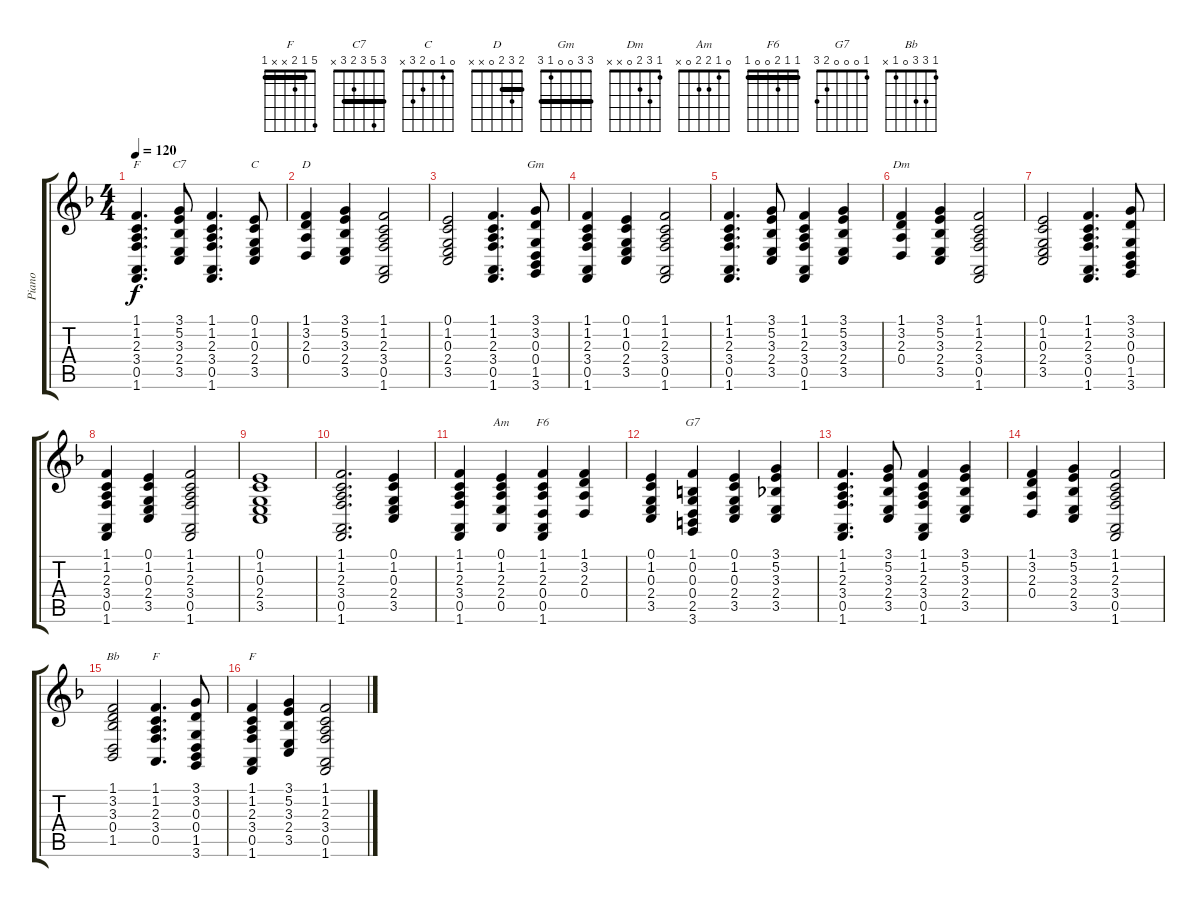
\track ("Piano" "Piano") {instrument electricgrandpiano}
\staff {score tabs}
\tuning (E4 B3 G3 D3 A2 E2) {hide}
\chord ("F" 1 1 2 3 0 1) {barre 1}
\chord ("C7" 3 5 3 2 3 x) {barre 3}
\chord ("C" 0 1 0 2 3 x)
\chord ("D" 2 3 2 0 x x) {barre 2}
\chord ("Gm" 3 3 0 0 1 3) {barre 3}
\chord ("Dm" 1 3 2 0 x x)
\chord ("Am" 0 1 2 2 0 x)
\chord ("F6" 1 1 2 0 0 1) {barre 1}
\chord ("G7" 1 0 0 0 2 3)
\chord ("Bb" 1 3 3 0 1 x)
\chord ("F" 1 1 2 3 0 x) {barre 1}
\chord ("F" 5 1 2 x x 1) {barre 1}
\ts (4 4)
\tempo 120
\clef g2
\ks f
(1.1 1.2 2.3 3.4 0.5 1.6).4{d ch "F" dy f instrument electricgrandpiano} (3.1 5.2 3.3 2.4 3.5).8{ch "C7"} (1.1 1.2 2.3 3.4 0.5 1.6).4{d} (0.1 1.2 0.3 2.4 3.5).8{ch "C"} |
(1.1 3.2 2.3 0.4).4{ch "D"} (3.1 5.2 3.3 2.4 3.5).4 (1.1 1.2 2.3 3.4 0.5 1.6).2 |
(0.1 1.2 0.3 2.4 3.5).2 (1.1 1.2 2.3 3.4 0.5 1.6).4{d} (3.1 3.2 0.3 0.4 1.5 3.6).8{ch "Gm"} |
(1.1 1.2 2.3 3.4 0.5 1.6).4 (0.1 1.2 0.3 2.4 3.5).4 (1.1 1.2 2.3 3.4 0.5 1.6).2 |
(1.1 1.2 2.3 3.4 0.5 1.6).4{d} (3.1 5.2 3.3 2.4 3.5).8 (1.1 1.2 2.3 3.4 0.5 1.6).4 (3.1 5.2 3.3 2.4 3.5).4 |
(1.1 3.2 2.3 0.4).4{ch "Dm"} (3.1 5.2 3.3 2.4 3.5).4 (1.1 1.2 2.3 3.4 0.5 1.6).2 |
(0.1 1.2 0.3 2.4 3.5).2 (1.1 1.2 2.3 3.4 0.5 1.6).4{d} (3.1 3.2 0.3 0.4 1.5 3.6).8 |
(1.1 1.2 2.3 3.4 0.5 1.6).4 (0.1 1.2 0.3 2.4 3.5).4 (1.1 1.2 2.3 3.4 0.5 1.6).2 |
(0.1 1.2 0.3 2.4 3.5).1 |
(1.1 1.2 2.3 3.4 0.5 1.6).2{d} (0.1 1.2 0.3 2.4 3.5).4 |
(1.1 1.2 2.3 3.4 0.5 1.6).4 (0.1 1.2 2.3 2.4 0.5).4{ch "Am"} (1.1 1.2 2.3 0.4 0.5 1.6).4{ch "F6"} (1.1 3.2 2.3 0.4).4 |
(0.1 1.2 0.3 2.4 3.5).4 (1.1 0.2 0.3 0.4 2.5 3.6).4{ch "G7"} (0.1 1.2 0.3 2.4 3.5).4 (3.1 5.2 3.3 2.4 3.5).4 |
(1.1 1.2 2.3 3.4 0.5 1.6).4{d} (3.1 5.2 3.3 2.4 3.5).8 (1.1 1.2 2.3 3.4 0.5 1.6).4 (3.1 5.2 3.3 2.4 3.5).4 |
(1.1 3.2 2.3 0.4).4 (3.1 5.2 3.3 2.4 3.5).4 (1.1 1.2 2.3 3.4 0.5 1.6).2 |
(1.1 3.2 3.3 0.4 1.5).2{ch "Bb"} (1.1 1.2 2.3 3.4 0.5).4{d ch "F"} (3.1 3.2 0.3 0.4 1.5 3.6).8 |
(1.1 1.2 2.3 3.4 0.5 1.6).4{ch "F"} (3.1 5.2 3.3 2.4 3.5).4 (1.1 1.2 2.3 3.4 0.5 1.6).2
